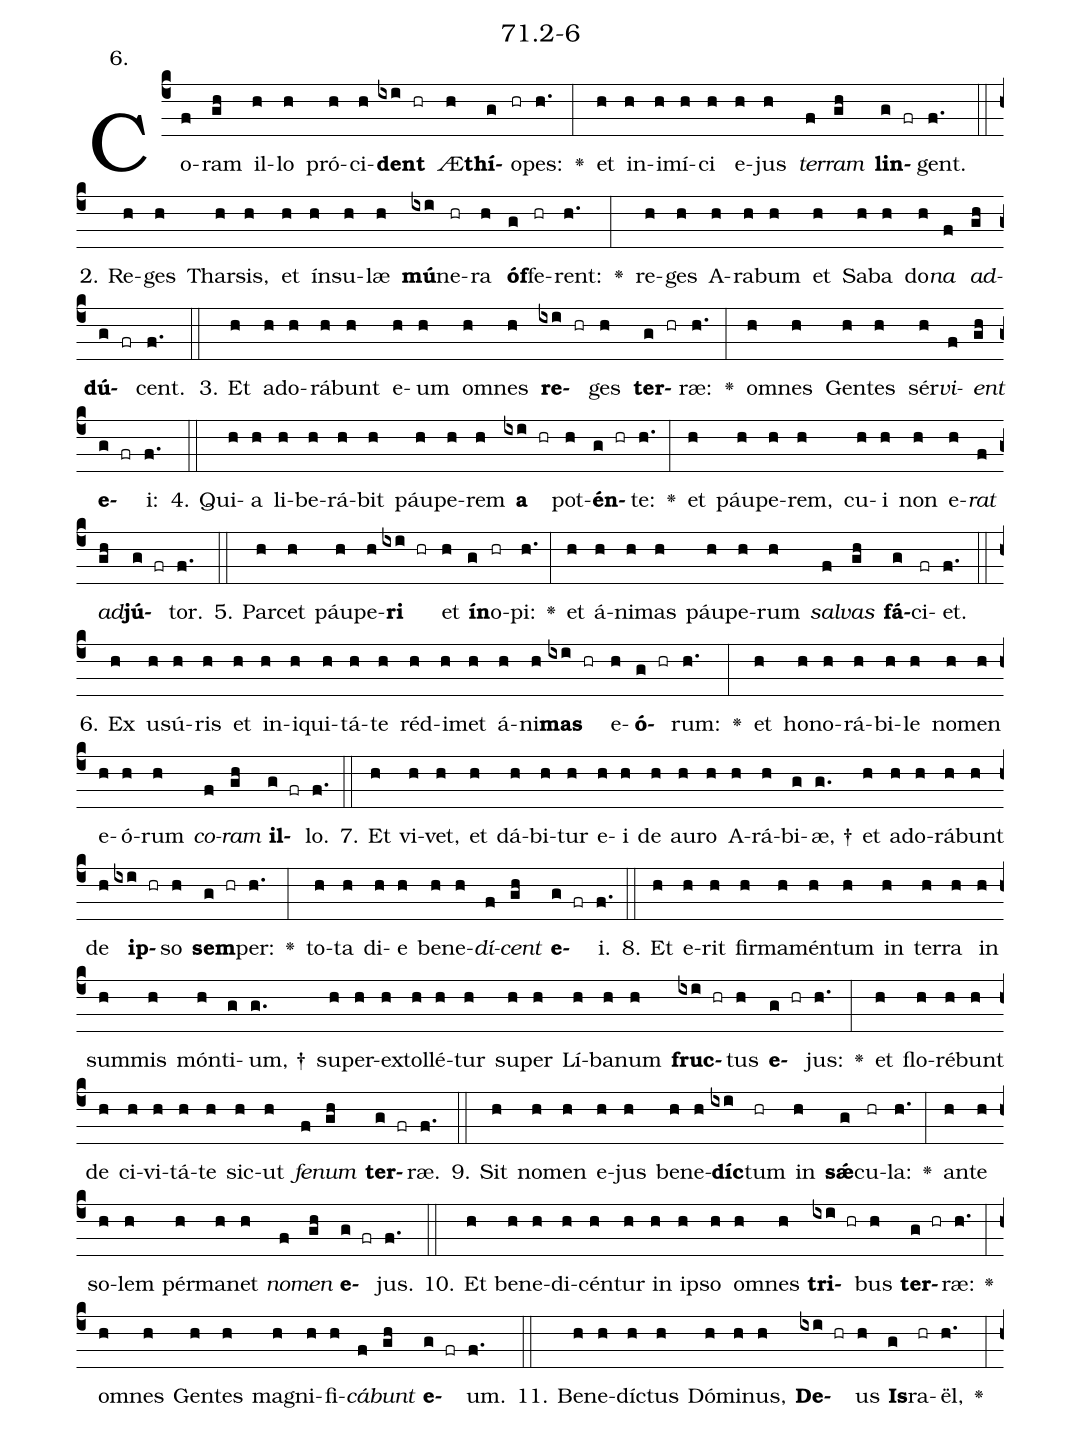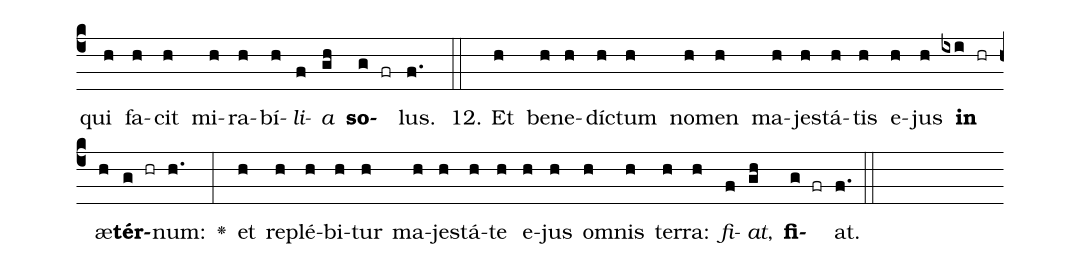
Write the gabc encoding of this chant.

name: 71.2-6;
annotation: 6.;
%%
(c4)Co(f)ram(gh) il(h)lo(h) pró(h)ci(h)<b>dent</b>(ixi hr) Æ(h)<b>thí</b>(g)o(hr)pes:(h.) <v>\greheightstar</v>(:) et(h) in(h)i(h)mí(h)ci(h) e(h)jus(h) <i>ter</i>(f)<i>ram</i>(gh) <b>lin</b>(g fr)gent.(f.) (::)
2. Re(h)ges(h) Thar(h)sis,(h) et(h) ín(h)su(h)læ(h) <b>mú</b>(ixi)ne(hr)ra(h) <b>óf</b>(g)fe(hr)rent:(h.) <v>\greheightstar</v>(:) re(h)ges(h) A(h)ra(h)bum(h) et(h) Sa(h)ba(h) do(h)<i>na</i>(f) <i>ad</i>(gh)<b>dú</b>(g fr)cent.(f.) (::)
3. Et(h) ad(h)o(h)rá(h)bunt(h) e(h)um(h) om(h)nes(h) <b>re</b>(ixi hr)ges(h) <b>ter</b>(g hr)ræ:(h.) <v>\greheightstar</v>(:) om(h)nes(h) Gen(h)tes(h) sér(h)<i>vi</i>(f)<i>ent</i>(gh) <b>e</b>(g fr)i:(f.) (::)
4. Qui(h)a(h) li(h)be(h)rá(h)bit(h) páu(h)pe(h)rem(h) <b>a</b>(ixi hr) pot(h)<b>én</b>(g hr)te:(h.) <v>\greheightstar</v>(:) et(h) páu(h)pe(h)rem,(h) cu(h)i(h) non(h) e(h)<i>rat</i>(f) <i>ad</i>(gh)<b>jú</b>(g fr)tor.(f.) (::)
5. Par(h)cet(h) páu(h)pe(h)<b>ri</b>(ixi hr) et(h) <b>ín</b>(g)o(hr)pi:(h.) <v>\greheightstar</v>(:) et(h) á(h)ni(h)mas(h) páu(h)pe(h)rum(h) <i>sal</i>(f)<i>vas</i>(gh) <b>fá</b>(g)ci(fr)et.(f.) (::)
6. Ex(h) u(h)sú(h)ris(h) et(h) in(h)i(h)qui(h)tá(h)te(h) réd(h)i(h)met(h) á(h)ni(h)<b>mas</b>(ixi hr) e(h)<b>ó</b>(g hr)rum:(h.) <v>\greheightstar</v>(:) et(h) ho(h)no(h)rá(h)bi(h)le(h) no(h)men(h) e(h)ó(h)rum(h) <i>co</i>(f)<i>ram</i>(gh) <b>il</b>(g fr)lo.(f.) (::)
7. Et(h) vi(h)vet,(h) et(h) dá(h)bi(h)tur(h) e(h)i(h) de(h) au(h)ro(h) A(h)rá(h)bi(g)æ, †(g.) et(h) ad(h)o(h)rá(h)bunt(h) de(h) <b>ip</b>(ixi hr)so(h) <b>sem</b>(g hr)per:(h.) <v>\greheightstar</v>(:) to(h)ta(h) di(h)e(h) be(h)ne(h)<i>dí</i>(f)<i>cent</i>(gh) <b>e</b>(g fr)i.(f.) (::)
8. Et(h) e(h)rit(h) fir(h)ma(h)mén(h)tum(h) in(h) ter(h)ra(h) in(h) sum(h)mis(h) món(h)ti(g)um, †(g.) su(h)per(h)ex(h)tol(h)lé(h)tur(h) su(h)per(h) Lí(h)ba(h)num(h) <b>fruc</b>(ixi hr)tus(h) <b>e</b>(g hr)jus:(h.) <v>\greheightstar</v>(:) et(h) flo(h)ré(h)bunt(h) de(h) ci(h)vi(h)tá(h)te(h) sic(h)ut(h) <i>fe</i>(f)<i>num</i>(gh) <b>ter</b>(g fr)ræ.(f.) (::)
9. Sit(h) no(h)men(h) e(h)jus(h) be(h)ne(h)<b>díc</b>(ixi)tum(hr) in(h) <b>sǽ</b>(g)cu(hr)la:(h.) <v>\greheightstar</v>(:) an(h)te(h) so(h)lem(h) pér(h)ma(h)net(h) <i>no</i>(f)<i>men</i>(gh) <b>e</b>(g fr)jus.(f.) (::)
10. Et(h) be(h)ne(h)di(h)cén(h)tur(h) in(h) ip(h)so(h) om(h)nes(h) <b>tri</b>(ixi hr)bus(h) <b>ter</b>(g hr)ræ:(h.) <v>\greheightstar</v>(:) om(h)nes(h) Gen(h)tes(h) ma(h)gni(h)fi(h)<i>cá</i>(f)<i>bunt</i>(gh) <b>e</b>(g fr)um.(f.) (::)
11. Be(h)ne(h)díc(h)tus(h) Dó(h)mi(h)nus,(h) <b>De</b>(ixi hr)us(h) <b>Is</b>(g)ra(hr)ël,(h.) <v>\greheightstar</v>(:) qui(h) fa(h)cit(h) mi(h)ra(h)bí(h)<i>li</i>(f)<i>a</i>(gh) <b>so</b>(g fr)lus.(f.) (::)
12. Et(h) be(h)ne(h)díc(h)tum(h) no(h)men(h) ma(h)jes(h)tá(h)tis(h) e(h)jus(h) <b>in</b>(ixi hr) æ(h)<b>tér</b>(g hr)num:(h.) <v>\greheightstar</v>(:) et(h) re(h)plé(h)bi(h)tur(h) ma(h)jes(h)tá(h)te(h) e(h)jus(h) om(h)nis(h) ter(h)ra:(h) <i>fi</i>(f)<i>at</i>,(gh) <b>fi</b>(g fr)at.(f.) (::)
